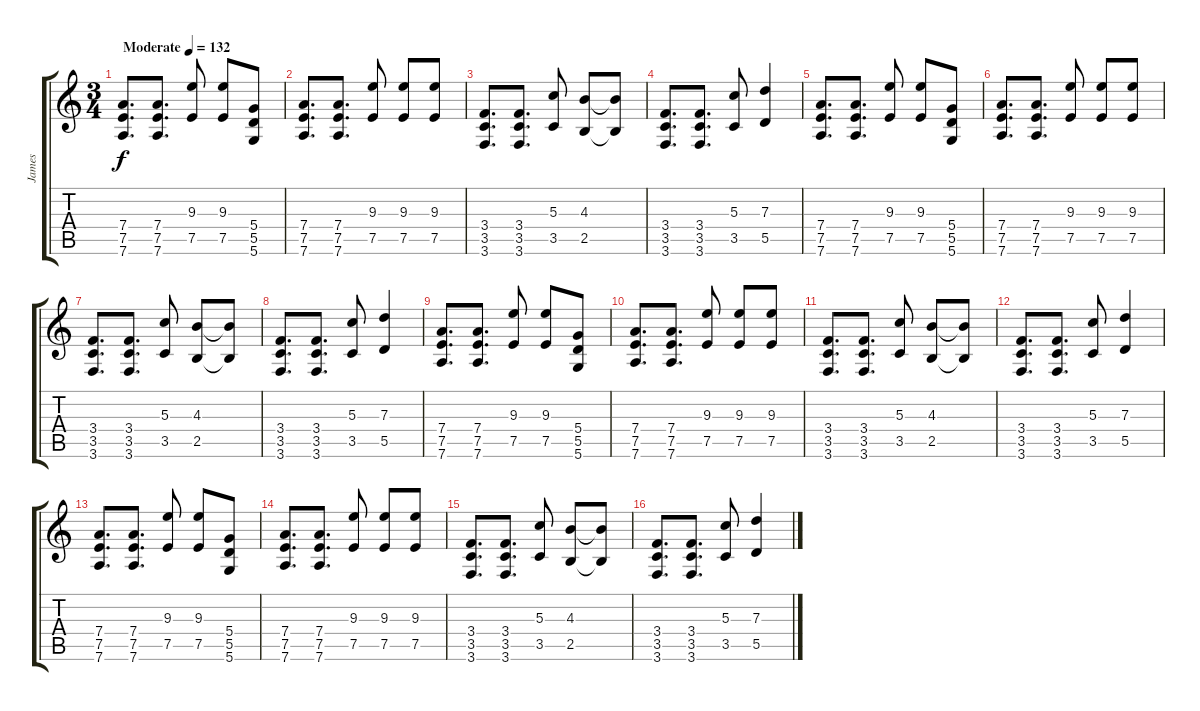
\track ("James" "James") {instrument distortionguitar}
\staff {score tabs}
\tuning (E4 B3 G3 D3 A2 D2) {hide}
\ts (3 4)
\tempo (132 "Moderate")
\clef g2
\ks c
(7.4 7.5 7.6).8{d dy f instrument distortionguitar} (7.4 7.5 7.6).8{d} (9.3 7.5).8 (9.3 7.5).8 (5.4 5.5 5.6).8 |
(7.4 7.5 7.6).8{d} (7.4 7.5 7.6).8{d} (9.3 7.5).8 (9.3 7.5).8 (9.3 7.5).8 |
(3.4 3.5 3.6).8{d} (3.4 3.5 3.6).8{d} (5.3 3.5).8 (4.3 2.5).8 (4.3{t} 2.5{t}).8 |
(3.4 3.5 3.6).8{d} (3.4 3.5 3.6).8{d} (5.3 3.5).8 (7.3 5.5).4 |
(7.4 7.5 7.6).8{d} (7.4 7.5 7.6).8{d} (9.3 7.5).8 (9.3 7.5).8 (5.4 5.5 5.6).8 |
(7.4 7.5 7.6).8{d} (7.4 7.5 7.6).8{d} (9.3 7.5).8 (9.3 7.5).8 (9.3 7.5).8 |
(3.4 3.5 3.6).8{d} (3.4 3.5 3.6).8{d} (5.3 3.5).8 (4.3 2.5).8 (4.3{t} 2.5{t}).8 |
(3.4 3.5 3.6).8{d} (3.4 3.5 3.6).8{d} (5.3 3.5).8 (7.3 5.5).4 |
(7.4 7.5 7.6).8{d} (7.4 7.5 7.6).8{d} (9.3 7.5).8 (9.3 7.5).8 (5.4 5.5 5.6).8 |
(7.4 7.5 7.6).8{d} (7.4 7.5 7.6).8{d} (9.3 7.5).8 (9.3 7.5).8 (9.3 7.5).8 |
(3.4 3.5 3.6).8{d} (3.4 3.5 3.6).8{d} (5.3 3.5).8 (4.3 2.5).8 (4.3{t} 2.5{t}).8 |
(3.4 3.5 3.6).8{d} (3.4 3.5 3.6).8{d} (5.3 3.5).8 (7.3 5.5).4 |
(7.4 7.5 7.6).8{d} (7.4 7.5 7.6).8{d} (9.3 7.5).8 (9.3 7.5).8 (5.4 5.5 5.6).8 |
(7.4 7.5 7.6).8{d} (7.4 7.5 7.6).8{d} (9.3 7.5).8 (9.3 7.5).8 (9.3 7.5).8 |
(3.4 3.5 3.6).8{d} (3.4 3.5 3.6).8{d} (5.3 3.5).8 (4.3 2.5).8 (4.3{t} 2.5{t}).8 |
(3.4 3.5 3.6).8{d} (3.4 3.5 3.6).8{d} (5.3 3.5).8 (7.3 5.5).4
